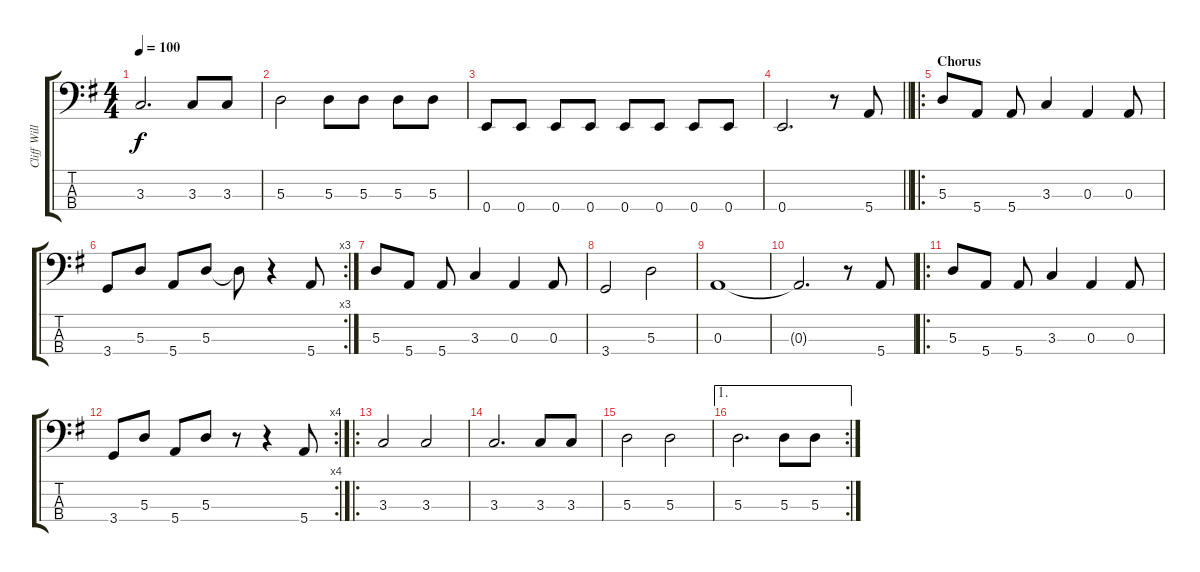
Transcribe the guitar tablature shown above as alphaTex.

\track ("Cliff Williams - Bass" "Cliff Will") {instrument electricbassfinger}
\staff {score tabs}
\tuning (G2 D2 A1 E1) {hide}
\ts (4 4)
\tempo 100
\clef f4
\ks g
3.3.2{d dy f} 3.3.8 3.3.8 |
5.3.2 5.3.8 5.3.8 5.3.8 5.3.8 |
0.4.8 0.4.8 0.4.8 0.4.8 0.4.8 0.4.8 0.4.8 0.4.8 |
\barLineRight lightlight
0.4.2{d} r.8 5.4.8 |
\ro
\section ("" "Chorus")
5.3.8 5.4.8 5.4.8 3.3.4 0.3.4 0.3.8 |
\rc 3
3.4.8 5.3.8 5.4.8 5.3.8 5.3{t}.8 r.4 5.4.8 |
5.3.8 5.4.8 5.4.8 3.3.4 0.3.4 0.3.8 |
3.4.2 5.3.2 |
0.3.1 |
0.3{t}.2{d} r.8 5.4.8 |
\ro
5.3.8 5.4.8 5.4.8 3.3.4 0.3.4 0.3.8 |
\rc 4
3.4.8 5.3.8 5.4.8 5.3.8 r.8 r.4 5.4.8 |
\ro
3.3.2 3.3.2 |
3.3.2{d} 3.3.8 3.3.8 |
5.3.2 5.3.2 |
\ae 1
\rc 2
5.3.2{d} 5.3.8 5.3.8
